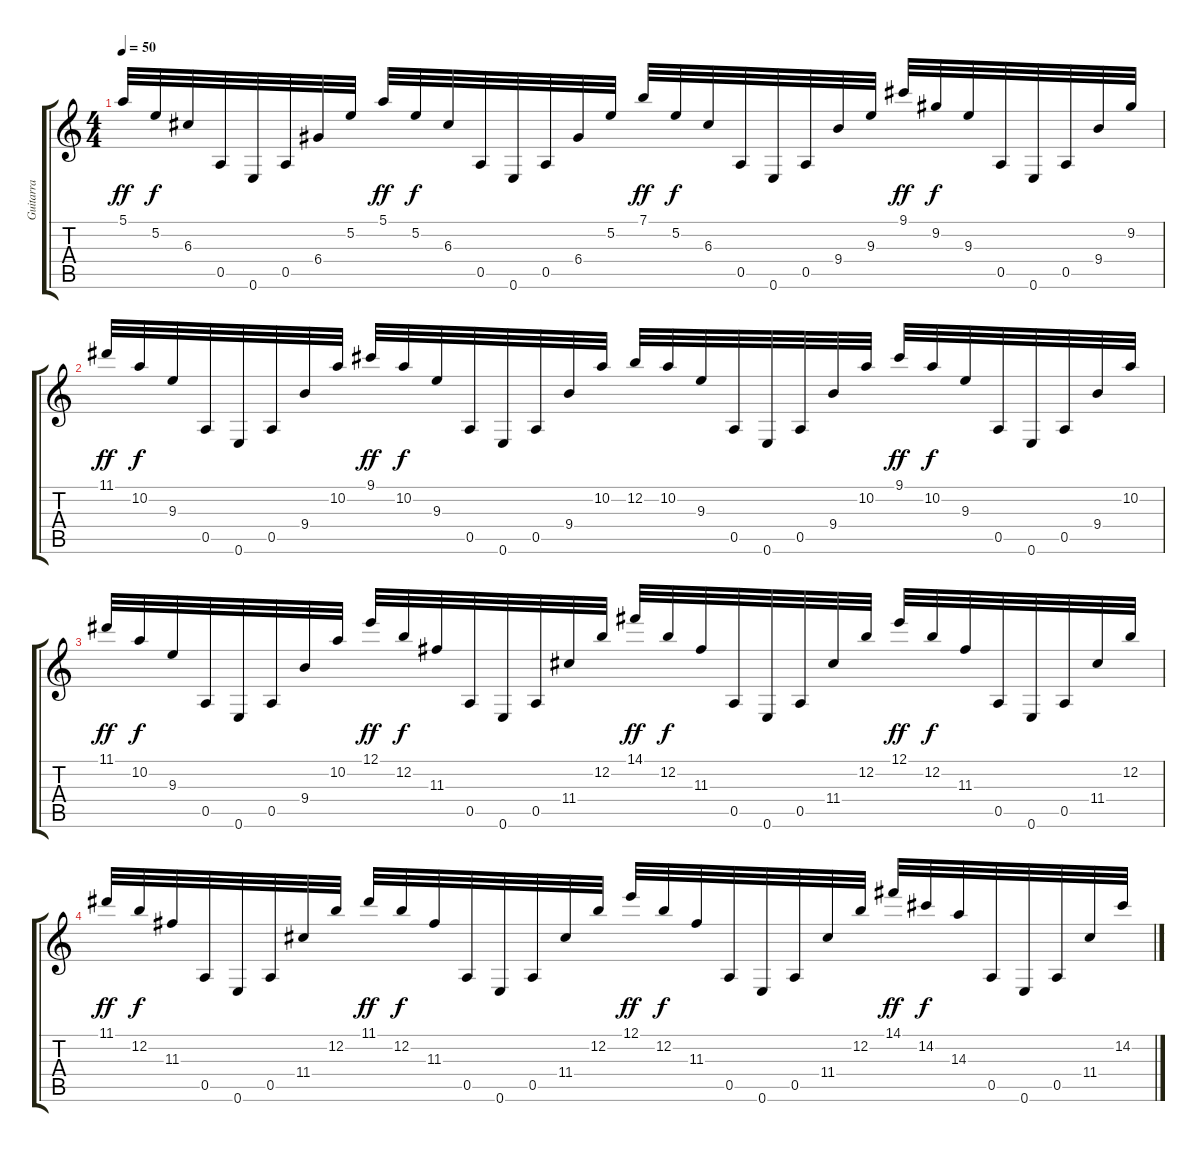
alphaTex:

\track ("Guitarra  Clasica" "Guitarra  ") {instrument acousticguitarnylon}
\staff {score tabs}
\tuning (E4 B3 G3 D3 A2 E2) {hide}
\ts (4 4)
\tempo 50
\clef g2
\ks c
5.1.32{dy ff} 5.2.32{dy f} 6.3.32 0.5.32 0.6.32 0.5.32 6.4.32 5.2.32 5.1.32{dy ff} 5.2.32{dy f} 6.3.32 0.5.32 0.6.32 0.5.32 6.4.32 5.2.32 7.1.32{dy ff} 5.2.32{dy f} 6.3.32 0.5.32 0.6.32 0.5.32 9.4.32 9.3.32 9.1.32{dy ff} 9.2.32{dy f} 9.3.32 0.5.32 0.6.32 0.5.32 9.4.32 9.2.32 |
11.1.32{dy ff} 10.2.32{dy f} 9.3.32 0.5.32 0.6.32 0.5.32 9.4.32 10.2.32 9.1.32{dy ff} 10.2.32{dy f} 9.3.32 0.5.32 0.6.32 0.5.32 9.4.32 10.2.32 12.2.32 10.2.32 9.3.32 0.5.32 0.6.32 0.5.32 9.4.32 10.2.32 9.1.32{dy ff} 10.2.32{dy f} 9.3.32 0.5.32 0.6.32 0.5.32 9.4.32 10.2.32 |
11.1.32{dy ff} 10.2.32{dy f} 9.3.32 0.5.32 0.6.32 0.5.32 9.4.32 10.2.32 12.1.32{dy ff} 12.2.32{dy f} 11.3.32 0.5.32 0.6.32 0.5.32 11.4.32 12.2.32 14.1.32{dy ff} 12.2.32{dy f} 11.3.32 0.5.32 0.6.32 0.5.32 11.4.32 12.2.32 12.1.32{dy ff} 12.2.32{dy f} 11.3.32 0.5.32 0.6.32 0.5.32 11.4.32 12.2.32 |
11.1.32{dy ff} 12.2.32{dy f} 11.3.32 0.5.32 0.6.32 0.5.32 11.4.32 12.2.32 11.1.32{dy ff} 12.2.32{dy f} 11.3.32 0.5.32 0.6.32 0.5.32 11.4.32 12.2.32 12.1.32{dy ff} 12.2.32{dy f} 11.3.32 0.5.32 0.6.32 0.5.32 11.4.32 12.2.32 14.1.32{dy ff} 14.2.32{dy f} 14.3.32 0.5.32 0.6.32 0.5.32 11.4.32 14.2.32
